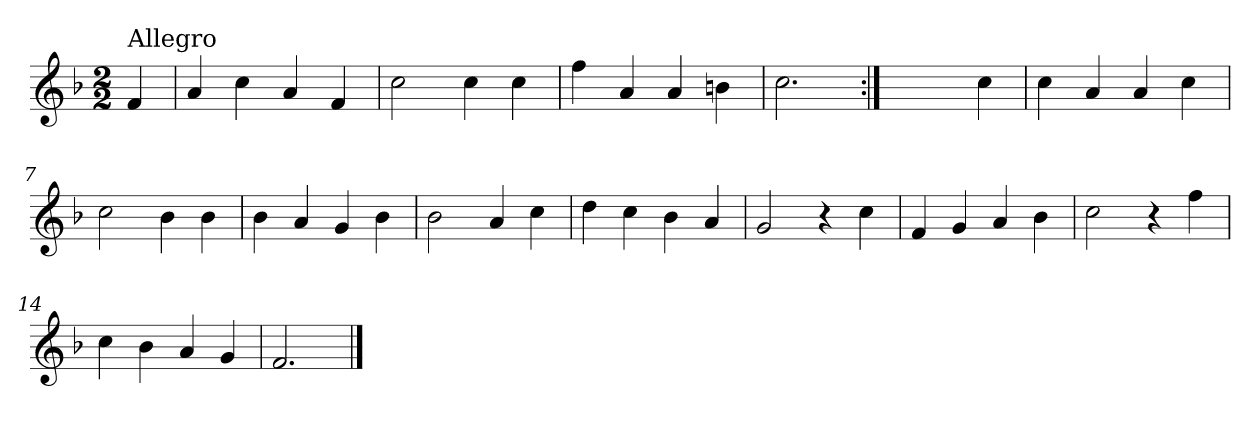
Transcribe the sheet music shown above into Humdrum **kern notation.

**kern
*part1
*staff1
*clefG2
*k[b-]
*F:
*M2/2
=
!LO:TX:a:t=Allegro
4f/
=1
4a/
4cc\
4a/
4f/
=2
2cc\
4cc\
4cc\
=3
4ff\
4a/
4a/
4bn\
=4
2.cc\
=5:|!
2.ryy
4cc\
!!LO:LB:g=z
=6
4cc\
4a/
4a/
4cc\
=7
2cc\
4b-\
4b-\
=8
4b-\
4a/
4g/
4b-\
=9
2b-\
4a/
4cc\
=10
4dd\
4cc\
4b-\
4a/
=11
2g/
4r
4cc\
!!LO:LB:g=z
=12
4f/
4g/
4a/
4b-\
=13
2cc\
4r
4ff\
=14
4cc\
4b-\
4a/
4g/
=15
2.f/
==
*-
